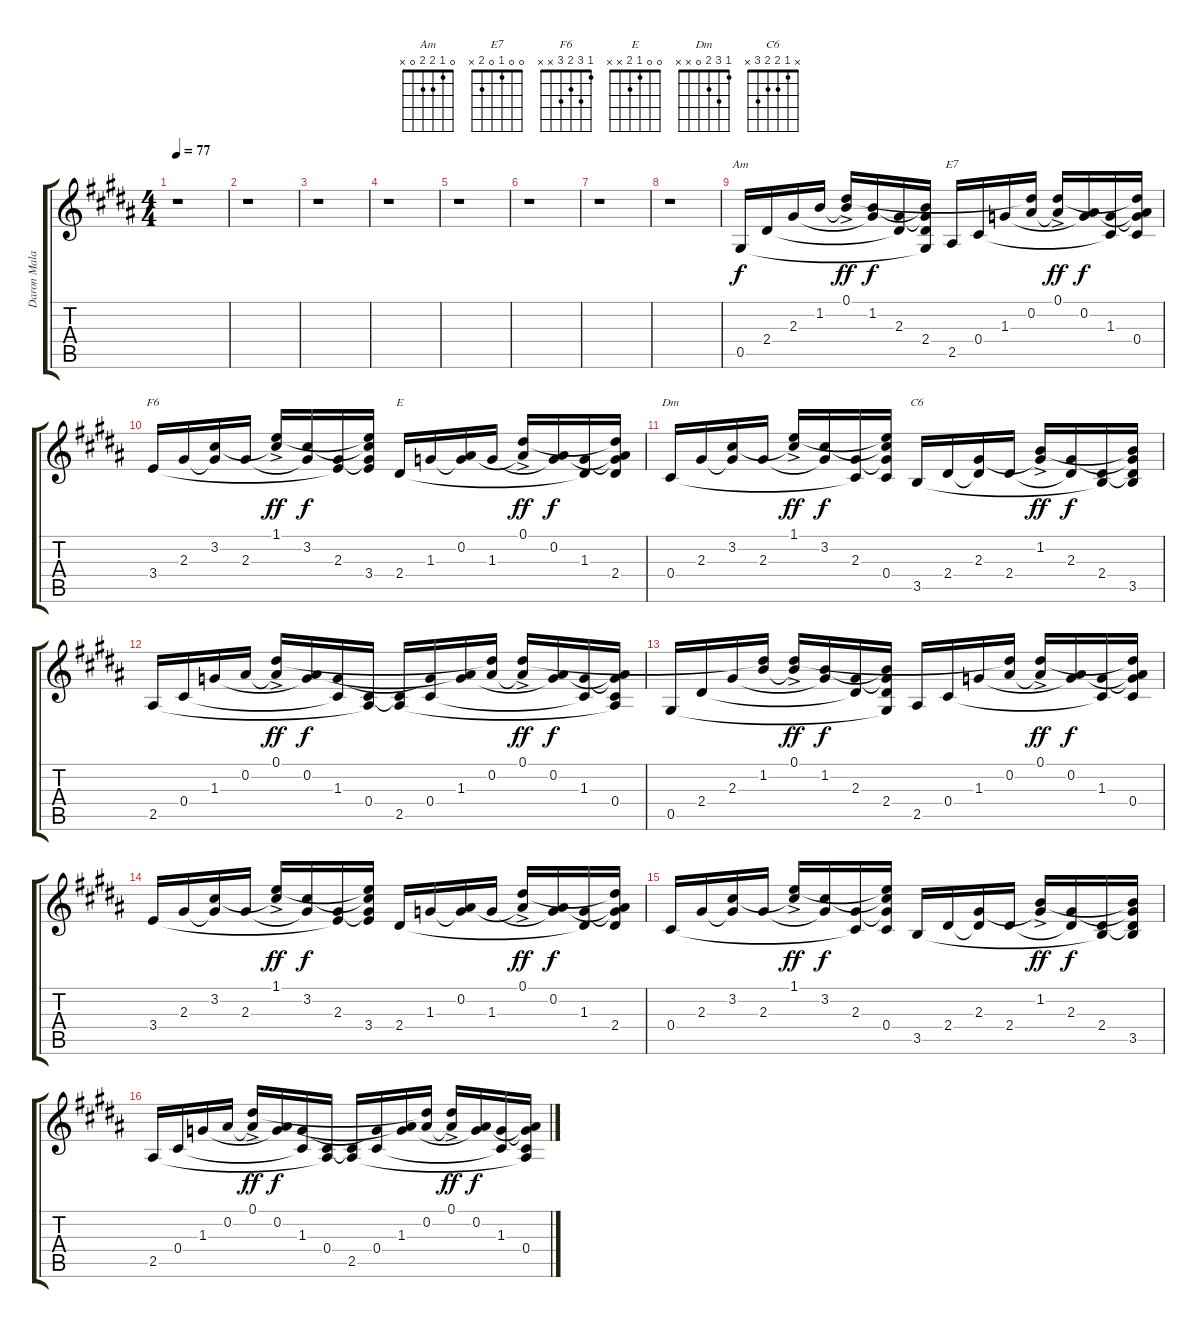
\track ("Daron Malakian 3" "Daron Mala") {instrument electricguitarjazz}
\staff {score tabs}
\tuning (Eb4 Bb3 Gb3 Db3 Ab2 Db2) {hide}
\chord ("Am" 0 1 2 2 0 x)
\chord ("E7" 0 0 1 0 2 x)
\chord ("F6" 1 3 2 3 x x)
\chord ("E" 0 0 1 2 x x)
\chord ("Dm" 1 3 2 0 x x)
\chord ("C6" x 1 2 2 3 x)
\ts (4 4)
\tempo 77
\clef g2
\ks g#minor
r.1{dy f} |
r.1 |
r.1 |
r.1 |
r.1 |
r.1 |
r.1 |
r.1 |
0.5.16{ch "Am"} 2.4.16 2.3.16 1.2.16 (0.1{ac} 1.2{t}).16{dy ff} (1.2 2.3{t}).16{dy f} (2.3 2.4{t}).16 (1.2{t} 2.3{t} 2.4 0.5{t}).16 2.5.16{ch "E7"} 0.4.16 1.3.16 (0.1{t} 0.2).16 (0.1{ac} 0.2{t}).16{dy ff} (0.2 1.3{t}).16{dy f} (1.3 0.4{t}).16 (0.1{t} 0.2{t} 1.3{t} 0.4).16 |
3.4.16{ch "F6"} 2.3.16 (3.2 2.3{t}).16 2.3.16 (1.1{ac} 3.2{t}).16{dy ff} (3.2 2.3{t}).16{dy f} (2.3 3.4{t}).16 (1.1{t} 3.2{t} 2.3{t} 3.4).16 2.4.16{ch "E"} 1.3.16 (0.2 1.3{t}).16 1.3.16 (0.1{ac} 0.2{t}).16{dy ff} (0.2 1.3{t}).16{dy f} (1.3 2.4{t}).16 (0.1{t} 0.2{t} 1.3{t} 2.4).16 |
0.4.16{ch "Dm"} 2.3.16 (3.2 2.3{t}).16 2.3.16 (1.1{ac} 3.2{t}).16{dy ff} (3.2 2.3{t}).16{dy f} (2.3 0.4{t}).16 (1.1{t} 3.2{t} 2.3{t} 0.4).16 3.5.16{ch "C6"} 2.4.16 (2.3 2.4{t}).16 2.4.16 (1.2{ac} 2.3{t}).16{dy ff} (2.3 2.4{t}).16{dy f} (2.4 3.5{t}).16 (1.2{t} 2.3{t} 2.4{t} 3.5).16 |
2.5.16 0.4.16 1.3.16 0.2.16 (0.1{ac} 0.2{t}).16{dy ff} (0.2 1.3{t}).16{dy f} (1.3 0.4{t}).16 (0.4 2.5{t}).16 (0.4{t} 2.5).16 (1.3{t} 0.4).16 (0.2{t} 1.3).16 (0.1{t} 0.2).16 (0.1{ac} 0.2{t}).16{dy ff} (0.2 1.3{t}).16{dy f} (1.3 0.4{t}).16 (0.2{t} 1.3{t} 0.4 2.5{t}).16 |
0.5.16 2.4.16 2.3.16 (0.1{t} 1.2).16 (0.1{ac} 1.2{t}).16{dy ff} (1.2 2.3{t}).16{dy f} (2.3 2.4{t}).16 (1.2{t} 2.3{t} 2.4 0.5{t}).16 2.5.16 0.4.16 1.3.16 (0.1{t} 0.2).16 (0.1{ac} 0.2{t}).16{dy ff} (0.2 1.3{t}).16{dy f} (1.3 0.4{t}).16 (0.1{t} 0.2{t} 1.3{t} 0.4).16 |
3.4.16 2.3.16 (3.2 2.3{t}).16 2.3.16 (1.1{ac} 3.2{t}).16{dy ff} (3.2 2.3{t}).16{dy f} (2.3 3.4{t}).16 (1.1{t} 3.2{t} 2.3{t} 3.4).16 2.4.16 1.3.16 (0.2 1.3{t}).16 1.3.16 (0.1{ac} 0.2{t}).16{dy ff} (0.2 1.3{t}).16{dy f} (1.3 2.4{t}).16 (0.1{t} 0.2{t} 1.3{t} 2.4).16 |
0.4.16 2.3.16 (3.2 2.3{t}).16 2.3.16 (1.1{ac} 3.2{t}).16{dy ff} (3.2 2.3{t}).16{dy f} (2.3 0.4{t}).16 (1.1{t} 3.2{t} 2.3{t} 0.4).16 3.5.16 2.4.16 (2.3 2.4{t}).16 2.4.16 (1.2{ac} 2.3{t}).16{dy ff} (2.3 2.4{t}).16{dy f} (2.4 3.5{t}).16 (1.2{t} 2.3{t} 2.4{t} 3.5).16 |
2.5.16 0.4.16 1.3.16 0.2.16 (0.1{ac} 0.2{t}).16{dy ff} (0.2 1.3{t}).16{dy f} (1.3 0.4{t}).16 (0.4 2.5{t}).16 (0.4{t} 2.5).16 (1.3{t} 0.4).16 (0.2{t} 1.3).16 (0.1{t} 0.2).16 (0.1{ac} 0.2{t}).16{dy ff} (0.2 1.3{t}).16{dy f} (1.3 0.4{t}).16 (0.2{t} 1.3{t} 0.4 2.5{t}).16
